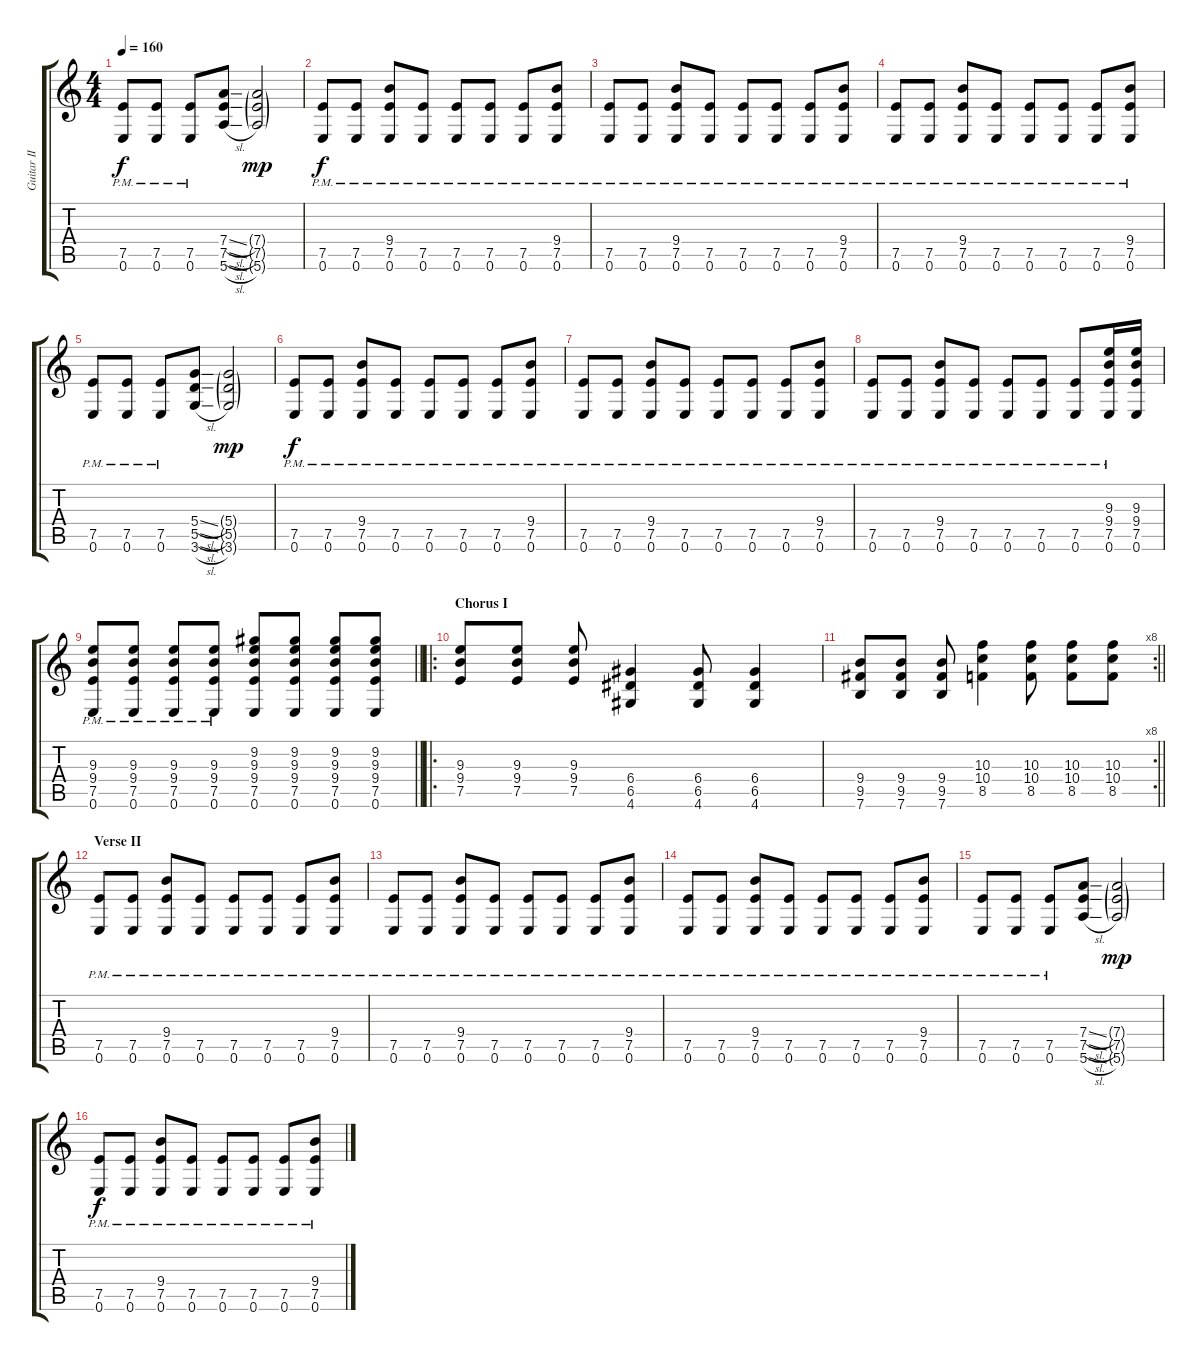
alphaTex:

\track ("Guitar II (optional)" "Guitar II ") {instrument distortionguitar}
\staff {score tabs}
\tuning (E4 B3 G3 D3 A2 E2) {hide}
\ts (4 4)
\tempo 160
\clef g2
\ks c
(7.5{pm} 0.6{pm}).8{dy f} (7.5{pm} 0.6{pm}).8 (7.5{pm} 0.6{pm}).8 (7.4{sl} 7.5{sl} 5.6{sl}).8 (7.4{g} 7.5{g} 5.6{g}).2{dy mp} |
(7.5{pm} 0.6{pm}).8{dy f} (7.5{pm} 0.6{pm}).8 (9.4{pm} 7.5{pm} 0.6{pm}).8 (7.5{pm} 0.6{pm}).8 (7.5{pm} 0.6{pm}).8 (7.5{pm} 0.6{pm}).8 (7.5{pm} 0.6{pm}).8 (9.4{pm} 7.5{pm} 0.6{pm}).8 |
(7.5{pm} 0.6{pm}).8 (7.5{pm} 0.6{pm}).8 (9.4{pm} 7.5{pm} 0.6{pm}).8 (7.5{pm} 0.6{pm}).8 (7.5{pm} 0.6{pm}).8 (7.5{pm} 0.6{pm}).8 (7.5{pm} 0.6{pm}).8 (9.4{pm} 7.5{pm} 0.6{pm}).8 |
(7.5{pm} 0.6{pm}).8 (7.5{pm} 0.6{pm}).8 (9.4{pm} 7.5{pm} 0.6{pm}).8 (7.5{pm} 0.6{pm}).8 (7.5{pm} 0.6{pm}).8 (7.5{pm} 0.6{pm}).8 (7.5{pm} 0.6{pm}).8 (9.4{pm} 7.5{pm} 0.6{pm}).8 |
(7.5{pm} 0.6{pm}).8 (7.5{pm} 0.6{pm}).8 (7.5{pm} 0.6{pm}).8 (5.4{sl} 5.5{sl} 3.6{sl}).8 (5.4{g} 5.5{g} 3.6{g}).2{dy mp} |
(7.5{pm} 0.6{pm}).8{dy f} (7.5{pm} 0.6{pm}).8 (9.4{pm} 7.5{pm} 0.6{pm}).8 (7.5{pm} 0.6{pm}).8 (7.5{pm} 0.6{pm}).8 (7.5{pm} 0.6{pm}).8 (7.5{pm} 0.6{pm}).8 (9.4{pm} 7.5{pm} 0.6{pm}).8 |
(7.5{pm} 0.6{pm}).8 (7.5{pm} 0.6{pm}).8 (9.4{pm} 7.5{pm} 0.6{pm}).8 (7.5{pm} 0.6{pm}).8 (7.5{pm} 0.6{pm}).8 (7.5{pm} 0.6{pm}).8 (7.5{pm} 0.6{pm}).8 (9.4{pm} 7.5{pm} 0.6{pm}).8 |
(7.5{pm} 0.6{pm}).8 (7.5{pm} 0.6{pm}).8 (9.4{pm} 7.5{pm} 0.6{pm}).8 (7.5{pm} 0.6{pm}).8 (7.5{pm} 0.6{pm}).8 (7.5{pm} 0.6{pm}).8 (7.5{pm} 0.6{pm}).8 (9.3 9.4{pm} 7.5{pm} 0.6{pm}).16 (9.3 9.4 7.5 0.6).16 |
\barLineRight lightlight
(9.3 9.4 7.5{pm} 0.6{pm}).8 (9.3 9.4 7.5{pm} 0.6{pm}).8 (9.3 9.4{pm} 7.5{pm} 0.6{pm}).8 (9.3 9.4 7.5{pm} 0.6{pm}).8 (9.2 9.3 9.4 7.5 0.6).8 (9.2 9.3 9.4 7.5 0.6).8 (9.2 9.3 9.4 7.5 0.6).8 (9.2 9.3 9.4 7.5 0.6).8 |
\ro
\section ("" "Chorus I")
(9.3 9.4 7.5).8 (9.3 9.4 7.5).8 (9.3 9.4 7.5).8 (6.4 6.5 4.6).4 (6.4 6.5 4.6).8 (6.4 6.5 4.6).4 |
\rc 8
\barLineRight lightlight
(9.4 9.5 7.6).8 (9.4 9.5 7.6).8 (9.4 9.5 7.6).8 (10.3 10.4 8.5).4 (10.3 10.4 8.5).8 (10.3 10.4 8.5).8 (10.3 10.4 8.5).8 |
\section ("" "Verse II")
(7.5{pm} 0.6{pm}).8 (7.5{pm} 0.6{pm}).8 (9.4{pm} 7.5{pm} 0.6{pm}).8 (7.5{pm} 0.6{pm}).8 (7.5{pm} 0.6{pm}).8 (7.5{pm} 0.6{pm}).8 (7.5{pm} 0.6{pm}).8 (9.4{pm} 7.5{pm} 0.6{pm}).8 |
(7.5{pm} 0.6{pm}).8 (7.5{pm} 0.6{pm}).8 (9.4{pm} 7.5{pm} 0.6{pm}).8 (7.5{pm} 0.6{pm}).8 (7.5{pm} 0.6{pm}).8 (7.5{pm} 0.6{pm}).8 (7.5{pm} 0.6{pm}).8 (9.4{pm} 7.5{pm} 0.6{pm}).8 |
(7.5{pm} 0.6{pm}).8 (7.5{pm} 0.6{pm}).8 (9.4{pm} 7.5{pm} 0.6{pm}).8 (7.5{pm} 0.6{pm}).8 (7.5{pm} 0.6{pm}).8 (7.5{pm} 0.6{pm}).8 (7.5{pm} 0.6{pm}).8 (9.4{pm} 7.5{pm} 0.6{pm}).8 |
(7.5{pm} 0.6{pm}).8 (7.5{pm} 0.6{pm}).8 (7.5{pm} 0.6{pm}).8 (7.4{sl} 7.5{sl} 5.6{sl}).8 (7.4{g} 7.5{g} 5.6{g}).2{dy mp} |
(7.5{pm} 0.6{pm}).8{dy f} (7.5{pm} 0.6{pm}).8 (9.4{pm} 7.5{pm} 0.6{pm}).8 (7.5{pm} 0.6{pm}).8 (7.5{pm} 0.6{pm}).8 (7.5{pm} 0.6{pm}).8 (7.5{pm} 0.6{pm}).8 (9.4{pm} 7.5{pm} 0.6{pm}).8
